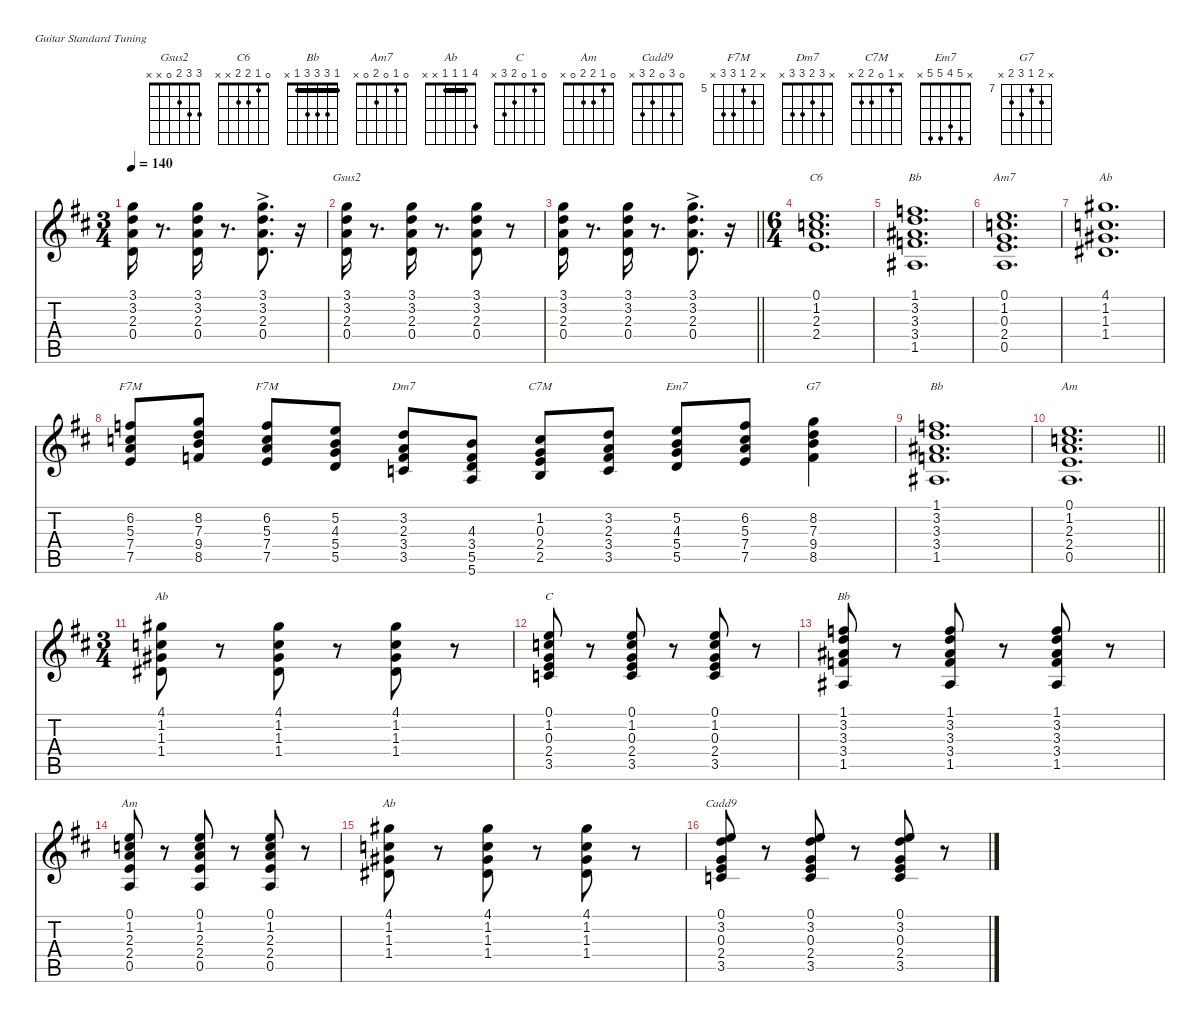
\defaultSystemsLayout 4
\hideDynamics
\bracketExtendMode nobrackets
\singleTrackTrackNamePolicy hidden
\multiTrackTrackNamePolicy hidden
\otherSystemsTrackNameOrientation horizontal
\track ("Guitar 2" "guit.") {defaultSystemsLayout 8 instrument electricguitarclean}
\staff {score tabs}
\tuning (E4 B3 G3 D3 A2 E2)
\chord ("Gsus2" 3 3 2 0 x x)
\chord ("C6" 0 1 2 2 x x)
\chord ("Bb" 1 3 3 3 1 x) {barre 1}
\chord ("Am7" 0 1 0 2 0 x)
\chord ("Ab" 4 1 1 1 x x) {barre (1 1)}
\chord ("C" 0 1 0 2 3 x)
\chord ("Am" 0 1 2 2 0 x)
\chord ("Cadd9" 0 3 0 2 3 x)
\chord ("F7M" x 6 5 7 7 x) {firstfret 5}
\chord ("Dm7" x 3 2 3 3 x)
\chord ("C7M" x 1 0 2 2 x)
\chord ("Em7" x 5 4 5 5 x)
\chord ("G7" x 8 7 9 8 x) {firstfret 7}
\ts (3 4)
\tempo 140
\clef g2
\ks d
(3.1{acc forcenatural} 3.2{acc forcenatural} 2.3{acc forcenatural} 0.4{acc forcenatural}).16{dy f beam Down} r.8{d beam Down} (3.1{acc forcenatural} 3.2{acc forcenatural} 2.3{acc forcenatural} 0.4{acc forcenatural}).16{beam Down} r.8{d beam Down} (3.1{ac acc forcenatural} 3.2{ac acc forcenatural} 2.3{ac acc forcenatural} 0.4{ac acc forcenatural}).8{d beam Down} r.16{beam Down} |
(3.1{acc forcenatural} 3.2{acc forcenatural} 2.3{acc forcenatural} 0.4{acc forcenatural}).16{ch "Gsus2" beam Down} r.8{d beam Down} (3.1{acc forcenatural} 3.2{acc forcenatural} 2.3{acc forcenatural} 0.4{acc forcenatural}).16{beam Down} r.8{d beam Down} (3.1{acc forcenatural} 3.2{acc forcenatural} 2.3{acc forcenatural} 0.4{acc forcenatural}).8{beam Down} r.8{beam Down} |
\barLineRight lightlight
(3.1{acc forcenatural} 3.2{acc forcenatural} 2.3{acc forcenatural} 0.4{acc forcenatural}).16{beam Down} r.8{d beam Down} (3.1{acc forcenatural} 3.2{acc forcenatural} 2.3{acc forcenatural} 0.4{acc forcenatural}).16{beam Down} r.8{d beam Down} (3.1{ac acc forcenatural} 3.2{ac acc forcenatural} 2.3{ac acc forcenatural} 0.4{ac acc forcenatural}).8{d beam Down} r.16{beam Down} |
\ts (6 4)
(0.1{acc forcenatural} 1.2{acc forcenatural} 2.3{acc forcenatural} 2.4{acc forcenatural}).1{d ch "C6" beam Up} |
(1.1{acc forcenatural} 3.2{acc forcenatural} 3.3{acc #} 3.4{acc forcenatural} 1.5{acc #}).1{d ch "Bb" beam Up} |
(0.1{acc forcenatural} 1.2{acc forcenatural} 0.3{acc forcenatural} 2.4{acc forcenatural} 0.5{acc forcenatural}).1{d ch "Am7" beam Up} |
(4.1{acc #} 1.2{acc forcenatural} 1.3{acc #} 1.4{acc #}).1{d ch "Ab" beam Down} |
(6.2{acc forcenatural} 5.3{acc forcenatural} 7.4{acc forcenatural} 7.5{acc forcenatural}).8{ch "F7M" beam Up} (8.2{acc forcenatural} 7.3{acc forcenatural} 9.4{acc forcenatural} 8.5{acc forcenatural}).8{beam Up} (6.2{acc forcenatural} 5.3{acc forcenatural} 7.4{acc forcenatural} 7.5{acc forcenatural}).8{ch "F7M" beam Up} (5.2{acc forcenatural} 4.3{acc forcenatural} 5.4{acc forcenatural} 5.5{acc forcenatural}).8{beam Up} (3.2{acc forcenatural} 2.3{acc forcenatural} 3.4{acc forcenatural} 3.5{acc forcenatural}).8{ch "Dm7" beam Up} (4.3{acc forcenatural} 3.4{acc forcenatural} 5.5{acc forcenatural} 5.6{acc forcenatural}).8{beam Up} (1.2{acc forcenatural} 0.3{acc forcenatural} 2.4{acc forcenatural} 2.5{acc forcenatural}).8{ch "C7M" beam Up} (3.2{acc forcenatural} 2.3{acc forcenatural} 3.4{acc forcenatural} 3.5{acc forcenatural}).8{beam Up} (5.2{acc forcenatural} 4.3{acc forcenatural} 5.4{acc forcenatural} 5.5{acc forcenatural}).8{ch "Em7" beam Up} (6.2{acc forcenatural} 5.3{acc forcenatural} 7.4{acc forcenatural} 7.5{acc forcenatural}).8{beam Up} (8.2{acc forcenatural} 7.3{acc forcenatural} 9.4{acc forcenatural} 8.5{acc forcenatural}).4{ch "G7" beam Down} |
(1.1{acc forcenatural} 3.2{acc forcenatural} 3.3{acc #} 3.4{acc forcenatural} 1.5{acc #}).1{d ch "Bb" beam Up} |
\barLineRight lightlight
(0.1{acc forcenatural} 1.2{acc forcenatural} 2.3{acc forcenatural} 2.4{acc forcenatural} 0.5{acc forcenatural}).1{d ch "Am" beam Up} |
\ts (3 4)
(4.1{acc #} 1.2{acc forcenatural} 1.3{acc #} 1.4{acc #}).8{ch "Ab" beam Down} r.8{beam Down} (4.1{acc #} 1.2{acc forcenatural} 1.3{acc #} 1.4{acc #}).8{beam Down} r.8{beam Down} (4.1{acc #} 1.2{acc forcenatural} 1.3{acc #} 1.4{acc #}).8{beam Down} r.8{beam Down} |
(0.1{acc forcenatural} 1.2{acc forcenatural} 0.3{acc forcenatural} 2.4{acc forcenatural} 3.5{acc forcenatural}).8{ch "C" beam Up} r.8{beam Up} (0.1{acc forcenatural} 1.2{acc forcenatural} 0.3{acc forcenatural} 2.4{acc forcenatural} 3.5{acc forcenatural}).8{beam Up} r.8{beam Up} (0.1{acc forcenatural} 1.2{acc forcenatural} 0.3{acc forcenatural} 2.4{acc forcenatural} 3.5{acc forcenatural}).8{beam Up} r.8{beam Up} |
(1.1{acc forcenatural} 3.2{acc forcenatural} 3.3{acc #} 3.4{acc forcenatural} 1.5{acc #}).8{ch "Bb" beam Up} r.8{beam Up} (1.1{acc forcenatural} 3.2{acc forcenatural} 3.3{acc #} 3.4{acc forcenatural} 1.5{acc #}).8{beam Up} r.8{beam Up} (1.1{acc forcenatural} 3.2{acc forcenatural} 3.3{acc #} 3.4{acc forcenatural} 1.5{acc #}).8{beam Up} r.8{beam Up} |
(0.1{acc forcenatural} 1.2{acc forcenatural} 2.3{acc forcenatural} 2.4{acc forcenatural} 0.5{acc forcenatural}).8{ch "Am" beam Up} r.8{beam Up} (0.1{acc forcenatural} 1.2{acc forcenatural} 2.3{acc forcenatural} 2.4{acc forcenatural} 0.5{acc forcenatural}).8{beam Up} r.8{beam Up} (0.1{acc forcenatural} 1.2{acc forcenatural} 2.3{acc forcenatural} 2.4{acc forcenatural} 0.5{acc forcenatural}).8{beam Up} r.8{beam Up} |
(4.1{acc #} 1.2{acc forcenatural} 1.3{acc #} 1.4{acc #}).8{ch "Ab" beam Down} r.8{beam Down} (4.1{acc #} 1.2{acc forcenatural} 1.3{acc #} 1.4{acc #}).8{beam Down} r.8{beam Down} (4.1{acc #} 1.2{acc forcenatural} 1.3{acc #} 1.4{acc #}).8{beam Down} r.8{beam Down} |
(0.1{acc forcenatural} 3.2{acc forcenatural} 0.3{acc forcenatural} 2.4{acc forcenatural} 3.5{acc forcenatural}).8{ch "Cadd9" beam Up} r.8{beam Up} (0.1{acc forcenatural} 3.2{acc forcenatural} 0.3{acc forcenatural} 2.4{acc forcenatural} 3.5{acc forcenatural}).8{beam Up} r.8{beam Up} (0.1{acc forcenatural} 3.2{acc forcenatural} 0.3{acc forcenatural} 2.4{acc forcenatural} 3.5{acc forcenatural}).8{beam Up} r.8{beam Up}
